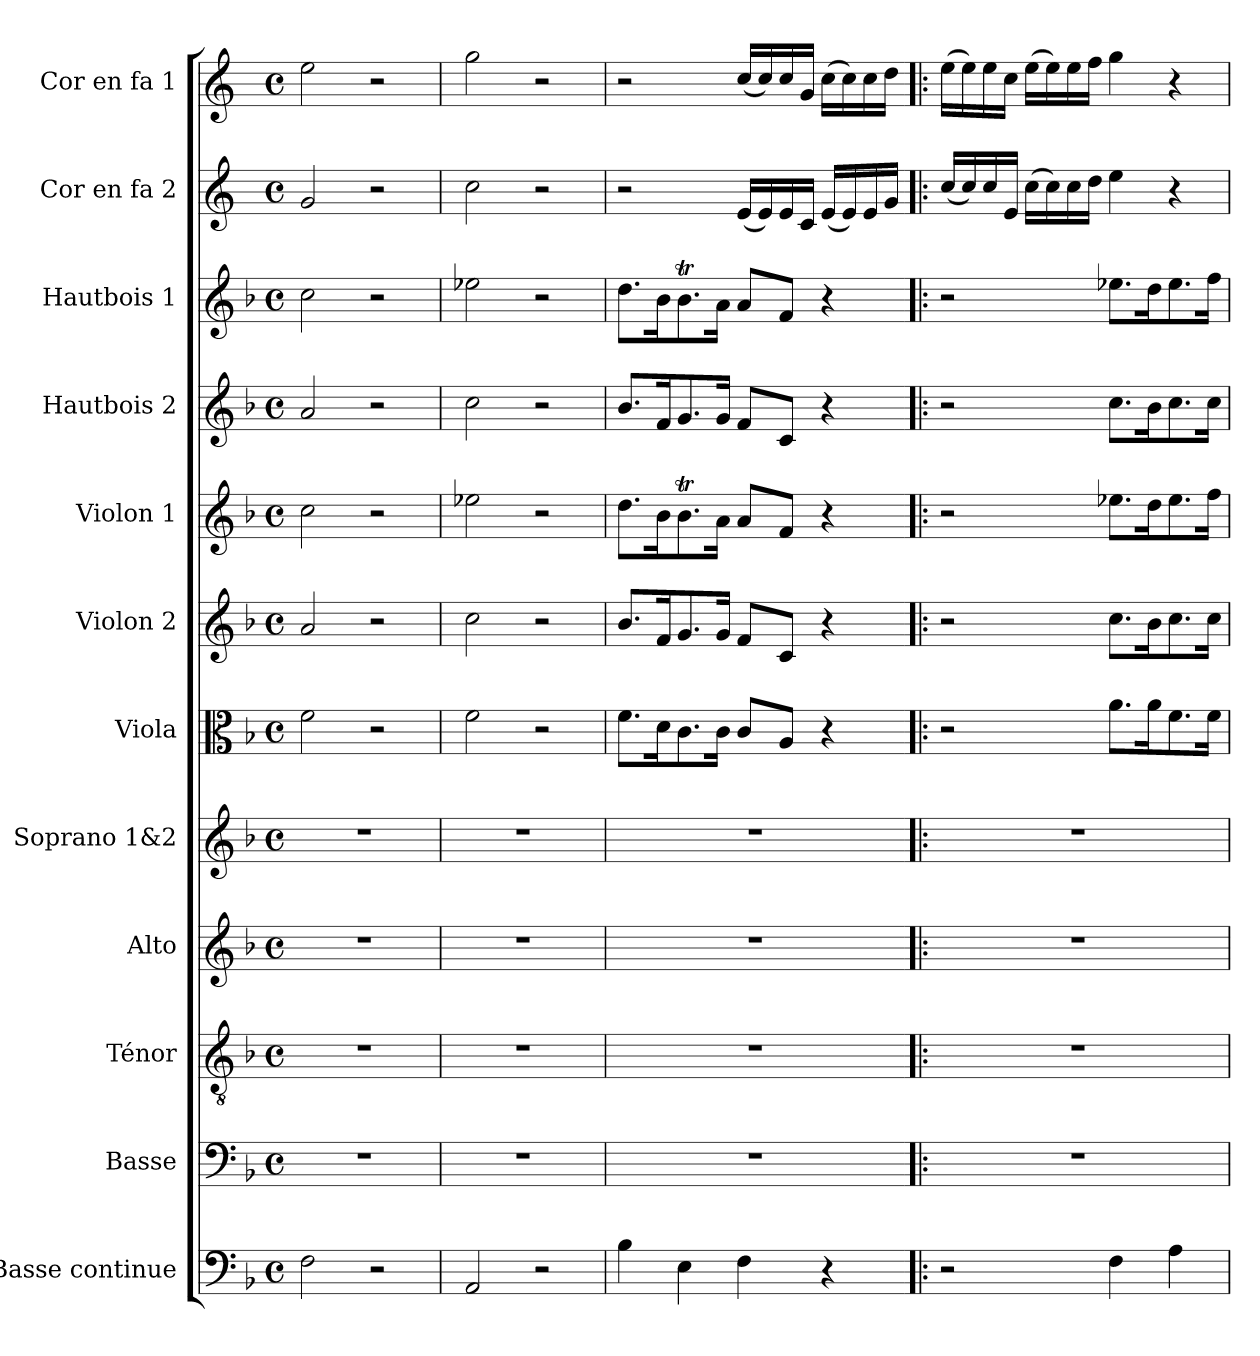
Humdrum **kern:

**kern	**kern	**kern	**kern	**kern	**kern	**kern	**kern	**kern	**kern	**kern	**kern
*part12	*part11	*part10	*part9	*part8	*part7	*part6	*part5	*part4	*part3	*part2	*part1
*staff12	*staff11	*staff10	*staff9	*staff8	*staff7	*staff6	*staff5	*staff4	*staff3	*staff2	*staff1
*I"Basse continue	*I"Basse	*I"Ténor	*I"Alto	*I"Soprano 1&amp;2	*I"Viola	*I"Violon 2	*I"Violon 1	*I"Hautbois 2	*I"Hautbois 1	*I"Cor en fa 2	*I"Cor en fa 1
*I'BC	*I'Bas	*I'T	*I'A	*I'S 1+2	*I'Vla	*I'Vln 2	*I'Vln 1	*I'Hb 2	*I'Hb 1	*I'Cor 2	*I'Cor 1
*clefF4	*clefF4	*clefGv2	*clefG2	*clefG2	*clefC3	*clefG2	*clefG2	*clefG2	*clefG2	*clefG2	*clefG2
*ITrd7c12	*	*	*	*	*	*	*	*	*	*ITrd4c7	*ITrd4c7
*k[b-]	*k[b-]	*k[b-]	*k[b-]	*k[b-]	*k[b-]	*k[b-]	*k[b-]	*k[b-]	*k[b-]	*k[b-]	*k[b-]
*M4/4	*M4/4	*M4/4	*M4/4	*M4/4	*M4/4	*M4/4	*M4/4	*M4/4	*M4/4	*M4/4	*M4/4
*met(c)	*met(c)	*met(c)	*met(c)	*met(c)	*met(c)	*met(c)	*met(c)	*met(c)	*met(c)	*met(c)	*met(c)
=1	=1	=1	=1	=1	=1	=1	=1	=1	=1	=1	=1
2FF\	1r	1r	1r	1r	2f\	2a/	2cc\	2a/	2cc\	2c/	2a\
2r	.	.	.	.	2r	2r	2r	2r	2r	2r	2r
=2	=2	=2	=2	=2	=2	=2	=2	=2	=2	=2	=2
2AAA/	1r	1r	1r	1r	2f\	2cc\	2ee-X\	2cc\	2ee-X\	2f\	2cc\
2r	.	.	.	.	2r	2r	2r	2r	2r	2r	2r
=3	=3	=3	=3	=3	=3	=3	=3	=3	=3	=3	=3
4BB-\	1r	1r	1r	1r	8.f\L	8.b-/L	8.dd\L	8.b-/L	8.dd\L	2r	2r
.	.	.	.	.	16d\K	16f/K	16b-\K	16f/K	16b-\K	.	.
4EE\	.	.	.	.	8.c\	8.g/	8.b-T\	8.g/	8.b-T\	.	.
.	.	.	.	.	16c\Jk	16g/Jk	16a\Jk	16g/Jk	16a\Jk	.	.
4FF\	.	.	.	.	8c/L	8f/L	8a/L	8f/L	8a/L	(<16A/LL	(<16f/LL
.	.	.	.	.	.	.	.	.	.	16A/)	16f/)
.	.	.	.	.	8A/J	8c/J	8f/J	8c/J	8f/J	16A/	16f/
.	.	.	.	.	.	.	.	.	.	16F/JJ	16c/JJ
4r	.	.	.	.	4r	4r	4r	4r	4r	(<16A/LL	(>16f\LL
.	.	.	.	.	.	.	.	.	.	16A/)	16f\)
.	.	.	.	.	.	.	.	.	.	16A/	16f\
.	.	.	.	.	.	.	.	.	.	16c/JJ	16g\JJ
=4!|:	=4!|:	=4!|:	=4!|:	=4!|:	=4!|:	=4!|:	=4!|:	=4!|:	=4!|:	=4!|:	=4!|:
2r	1r	1r	1r	1r	2r	2r	2r	2r	2r	(<16f/LL	(>16a\LL
.	.	.	.	.	.	.	.	.	.	16f/)	16a\)
.	.	.	.	.	.	.	.	.	.	16f/	16a\
.	.	.	.	.	.	.	.	.	.	16A/JJ	16f\JJ
.	.	.	.	.	.	.	.	.	.	(>16f\LL	(>16a\LL
.	.	.	.	.	.	.	.	.	.	16f\)	16a\)
.	.	.	.	.	.	.	.	.	.	16f\	16a\
.	.	.	.	.	.	.	.	.	.	16g\JJ	16b-\JJ
4FF\	.	.	.	.	8.a\L	8.cc\L	8.ee-X\L	8.cc\L	8.ee-X\L	4a\	4cc\
.	.	.	.	.	16a\K	16b-\K	16dd\K	16b-\K	16dd\K	.	.
4AA\	.	.	.	.	8.f\	8.cc\	8.ee-\	8.cc\	8.ee-\	4r	4r
.	.	.	.	.	16f\Jk	16cc\Jk	16ff\Jk	16cc\Jk	16ff\Jk	.	.
=	=	=	=	=	=	=	=	=	=	=	=
*-	*-	*-	*-	*-	*-	*-	*-	*-	*-	*-	*-
